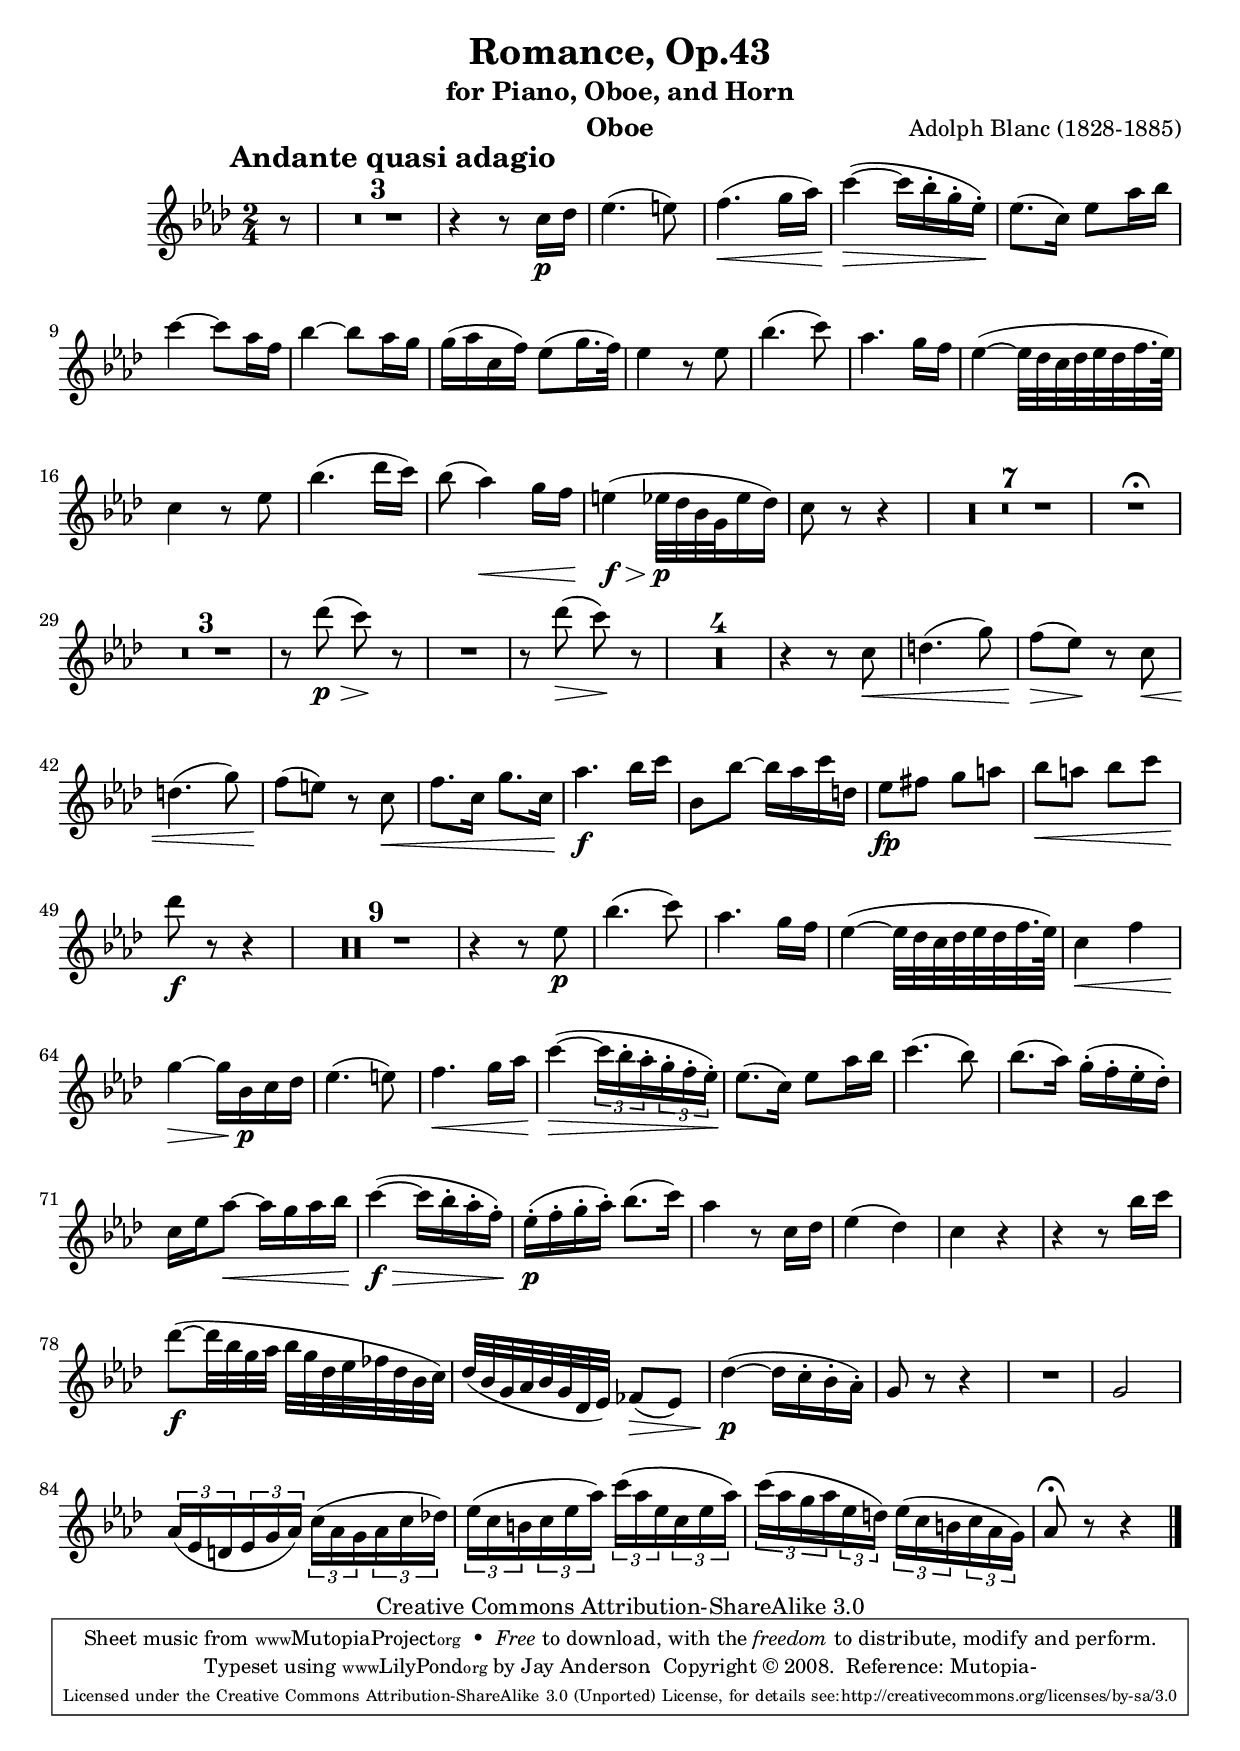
\version "2.11.40"

\include "defs.lyi" 
\include "defs.lyi"

oboe = \relative c''
{
  \key aes \major
  r8 |
  R2*3 |
  r4 r8 c16\p des |
  ees4.( e8) |
  f4.(\< g16 aes) |
  c4~(\> c16 bes-. g-. ees-.)\! |
  ees8.( c16) ees8 aes16 bes |
  c4~ c8 aes16 f |
  bes4~ bes8 aes16 g |
  g( aes c, f) ees8( g16. f32) | %TODO: Turn
  ees4 r8 ees |
  bes'4.( c8) |
  aes4. g16 f |
  ees4~( ees32 des c des ees des f32. ees64) |
  c4 r8 ees |
  bes'4.( des16 c) |
  bes8( aes4)\< g16 f |
  e4(\f\> ees32\p des bes g ees'16 des) |
  c8 r r4 |
  R2*7 |
  R2^\fermataMarkup |
  R2*3 |
  r8 des'(\p\> c)\! r |
  R2 |
  r8 des(\> c)\! r |
  R2*4 |
  r4 r8 c,\< |
  d4.( g8) |
  f(\> ees)\! r c\< |
  d4.( g8) |
  f(\! e) r c\< |
  f8. c16 g'8. c,16 |
  aes'4.\f bes16 c |
  bes,8 bes'~ bes16 aes c d, |
  ees8\fp fis g a |
  bes\< a bes c |
  des\f r r4 
  R2*9 |
  r4 r8 ees,\p |
  bes'4.( c8) |
  aes4. g16 f |
  ees4~( ees32 des c des ees des f32. ees64) |
  c4\< f |
  g~\> g16 bes,\p c des |
  ees4.( e8) |
  f4.\< g16 aes |
  c4~(\> \times 2/3 {c16 bes-. aes-.} \times 2/3 {g-. f-. ees-.)\!} |
  ees8.( c16) ees8 aes16 bes |
  c4.( bes8) |
  bes8.( aes16) g-.( f-. ees-. des-.) |
  c ees aes8~\< aes16 g aes bes |
  c4~(\f\> c16 bes-. aes-. f-.) |
  ees-.(\p f-. g-. aes-.) bes8.( c16) |
  aes4 r8 c,16 des |
  ees4( des) |
  c r |
  r r8 bes'16 c |
  des8~(\f des32 bes g aes bes g des ees fes des bes c) |
  des( bes g aes bes g des ees) fes8(\> ees) |
  des'4~(\p des16 c-. bes-. aes-.) |
  g8 r r4 |
  R2 |
  g2 |
  \times 2/3 {aes16( ees d} \times 2/3 {ees g aes)}
    \times 2/3 {c( aes g} \times 2/3 {aes c des)} |
  \times 2/3 {ees( c b} \times 2/3 {c ees aes)}
    \times 2/3 {c( aes ees} \times 2/3 {c ees aes)} |
  \times 2/3 {c( aes g aes} \times 2/3 {ees d)}
    \times 2/3 {ees( c b} \times 2/3 {c aes g)} |
  aes8\fermata r r4 |
}

 

instrument = "Oboe"

\paper
{
  %first-page-number = 2
  %#(define page-breaking ly:minimal-breaking)
  %#(define page-breaking ly:page-turn-breaking)
  ragged-last-bottom = ##f
}

\book
{
  \header
{
  title = "Romance, Op.43"
  subtitle = "for Piano, Oboe, and Horn"
  composer = "Adolph Blanc (1828-1885)"
  instrument = \instrument

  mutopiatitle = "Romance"
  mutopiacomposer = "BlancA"
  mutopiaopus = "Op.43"
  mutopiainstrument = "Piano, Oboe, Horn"
  date = "1900"
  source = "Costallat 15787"
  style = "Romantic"
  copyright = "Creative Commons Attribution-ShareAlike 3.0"
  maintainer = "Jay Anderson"
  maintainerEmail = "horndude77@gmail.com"
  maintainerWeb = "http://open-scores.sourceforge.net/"
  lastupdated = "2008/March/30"
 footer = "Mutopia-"
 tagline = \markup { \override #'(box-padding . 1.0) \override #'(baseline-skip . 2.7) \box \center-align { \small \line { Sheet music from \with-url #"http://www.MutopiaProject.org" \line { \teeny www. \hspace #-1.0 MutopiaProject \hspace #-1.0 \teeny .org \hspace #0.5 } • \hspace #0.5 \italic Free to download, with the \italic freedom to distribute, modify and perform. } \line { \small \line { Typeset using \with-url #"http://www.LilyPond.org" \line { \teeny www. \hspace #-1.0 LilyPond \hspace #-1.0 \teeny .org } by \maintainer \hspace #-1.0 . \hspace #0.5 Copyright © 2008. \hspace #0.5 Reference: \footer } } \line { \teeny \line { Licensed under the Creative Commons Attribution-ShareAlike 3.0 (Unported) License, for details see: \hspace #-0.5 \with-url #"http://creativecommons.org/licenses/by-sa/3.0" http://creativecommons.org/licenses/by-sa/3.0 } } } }
}


  \score
  {
    \new Staff %\with { \consists "Page_turn_engraver" }
    {
      #(set-accidental-style 'modern)
      << \oboe \outline >>
    }
  }
}

